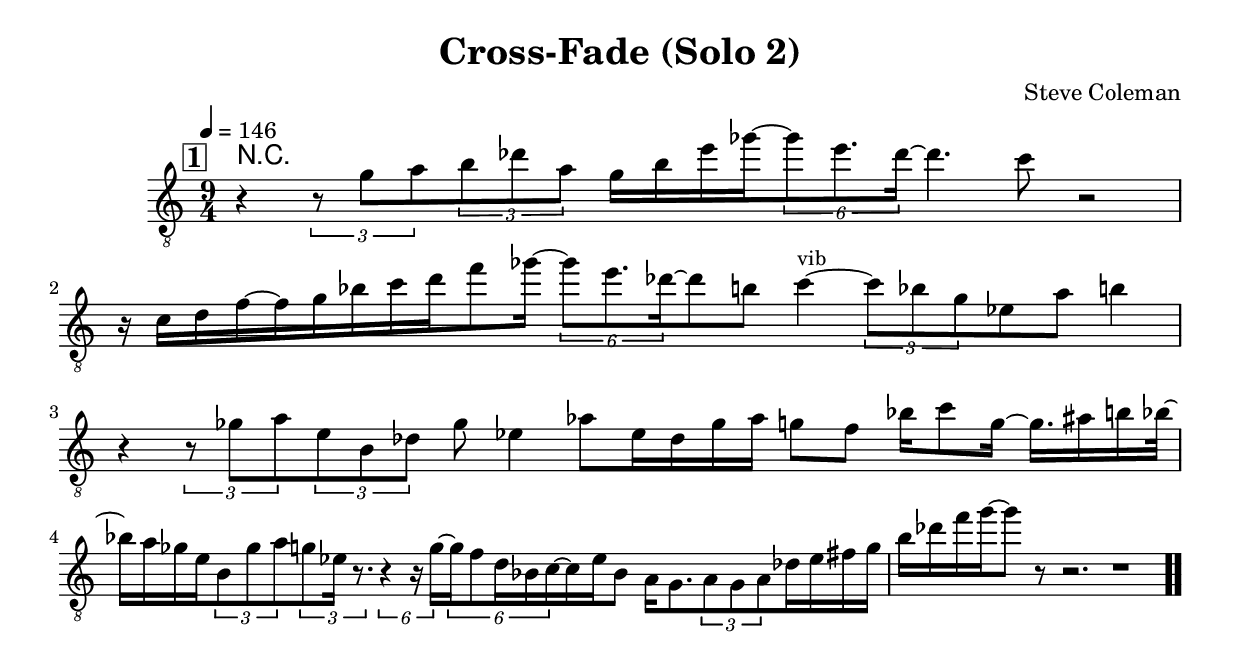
\version "2.13.2"

#(ly:set-option 'point-and-click #f)

\header {
  title = "Cross-Fade (Solo 2)"
  composer = "Steve Coleman"
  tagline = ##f
}
global =
{
    \override Staff.TimeSignature #'style = #'()
    \time 9/4
    \clef "treble_8"
    \key c \major
    \override Rest #'direction = #'0
    \override MultiMeasureRest #'staff-position = #0
}
\score
{
<<
    \transpose c' c'

    \new ChordNames { \chords {
      \set majorSevenSymbol = \markup { "maj7" }
      \set minorChordModifier = \markup { \char ##x2013 }
      
      | r1 s1 s4
      }
      }

    \new Staff
    <<
    \transpose c' c'

    {
      \global
  		%\override Score.MetronomeMark #'transparent = ##t
  		%\override Score.MetronomeMark #'stencil = ##f
  		
  		\override HorizontalBracket #'direction = #UP
  		\override HorizontalBracket #'bracket-flare = #'(0 . 0)
  		
  		\override TextSpanner #'dash-fraction = #1.0
  		\override TextSpanner #'bound-details #'left #'text = \markup{ \concat{\draw-line #'(0 . -1.0) \draw-line #'(1.0 . 0) }}
  		\override TextSpanner #'bound-details #'right #'text = \markup{ \concat{ \draw-line #'(1.0 . 0) \draw-line #'(0 . -1.0) }}
          \set Score.markFormatter = #format-mark-box-numbers


      \tempo 4 = 146
      \set Score.currentBarNumber = #1
     
      \bar "||" \mark \default r4 \tuplet 3/2 {r8 g'8 a'8} \tuplet 3/2 {b'8 des''8 a'8} g'16 b'16 e''16 ges''16~ \tuplet 6/4 {ges''8 e''8. des''16~} des''4. c''8 r2 
      | r16 c'16 d'16 f'16~ f'16 g'16 bes'16 c''16 d''16 f''8 ges''16~ \tuplet 6/4 {ges''8 e''8. des''16~} des''8 b'8 c''4~^\markup{\left-align \small vib} \tuplet 3/2 {c''8 bes'8 g'8} es'8 a'8 b'4 
      | r4 \tuplet 3/2 {r8 ges'8 a'8} \tuplet 3/2 {e'8 b8 des'8} ges'8 es'4 aes'8 es'16 des'16 ges'16 aes'16 g'8 f'8 bes'16 c''8 g'16~ g'16. ais'16 b'16 bes'32~ 
      | bes'16 a'16 ges'16 e'16 \tuplet 3/2 {b8 ges'8 a'8} \tuplet 3/2 {g'8 es'16 r8.} \tuplet 6/4 {r4 r16 g'16~} \tuplet 6/4 {g'16 f'8 d'16 bes16 c'16~} c'16 es'16 bes8 a16 g8. \tuplet 3/2 {a8 g8 a8} des'16 es'16 fis'16 g'16 
      | b'16 des''16 f''16 g''16~ g''8 r8 r2. r1\bar  ".."
    }
    >>
>>    
}
